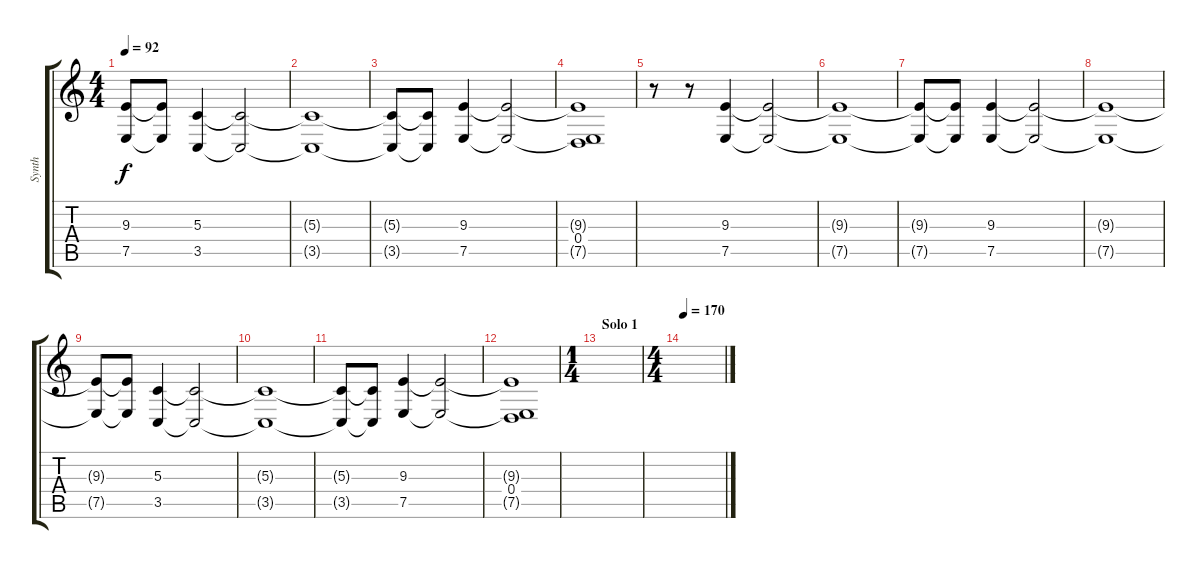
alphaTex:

\track ("Synth" "Synth") {instrument choiraahs}
\staff {score tabs}
\tuning (E4 B3 G3 D3 A2 E2) {hide}
\ts (4 4)
\tempo 92
\clef g2
\ks c
(9.3{t} 7.5{t}).8{dy f} (9.3{t} 7.5{t}).8 (5.3 3.5).4 (5.3{t} 3.5{t}).2 |
(5.3{t} 3.5{t}).1 |
(5.3{t} 3.5{t}).8 (5.3{t} 3.5{t}).8 (9.3 7.5).4 (9.3{t} 7.5{t}).2 |
(9.3{t} 0.4 7.5{t}).1 |
r.8 r.8 (9.3 7.5).4{volume 14} (9.3{t} 7.5{t}).2 |
(9.3{t} 7.5{t}).1 |
(9.3{t} 7.5{t}).8 (9.3{t} 7.5{t}).8 (9.3 7.5).4 (9.3{t} 7.5{t}).2 |
(9.3{t} 7.5{t}).1 |
(9.3{t} 7.5{t}).8 (9.3{t} 7.5{t}).8 (5.3 3.5).4 (5.3{t} 3.5{t}).2 |
(5.3{t} 3.5{t}).1 |
(5.3{t} 3.5{t}).8 (5.3{t} 3.5{t}).8 (9.3 7.5).4 (9.3{t} 7.5{t}).2 |
(9.3{t} 0.4 7.5{t}).1 |
\ts (1 4)
\section ("" "Solo 1")
|
\ts (4 4)
\tempo 170
